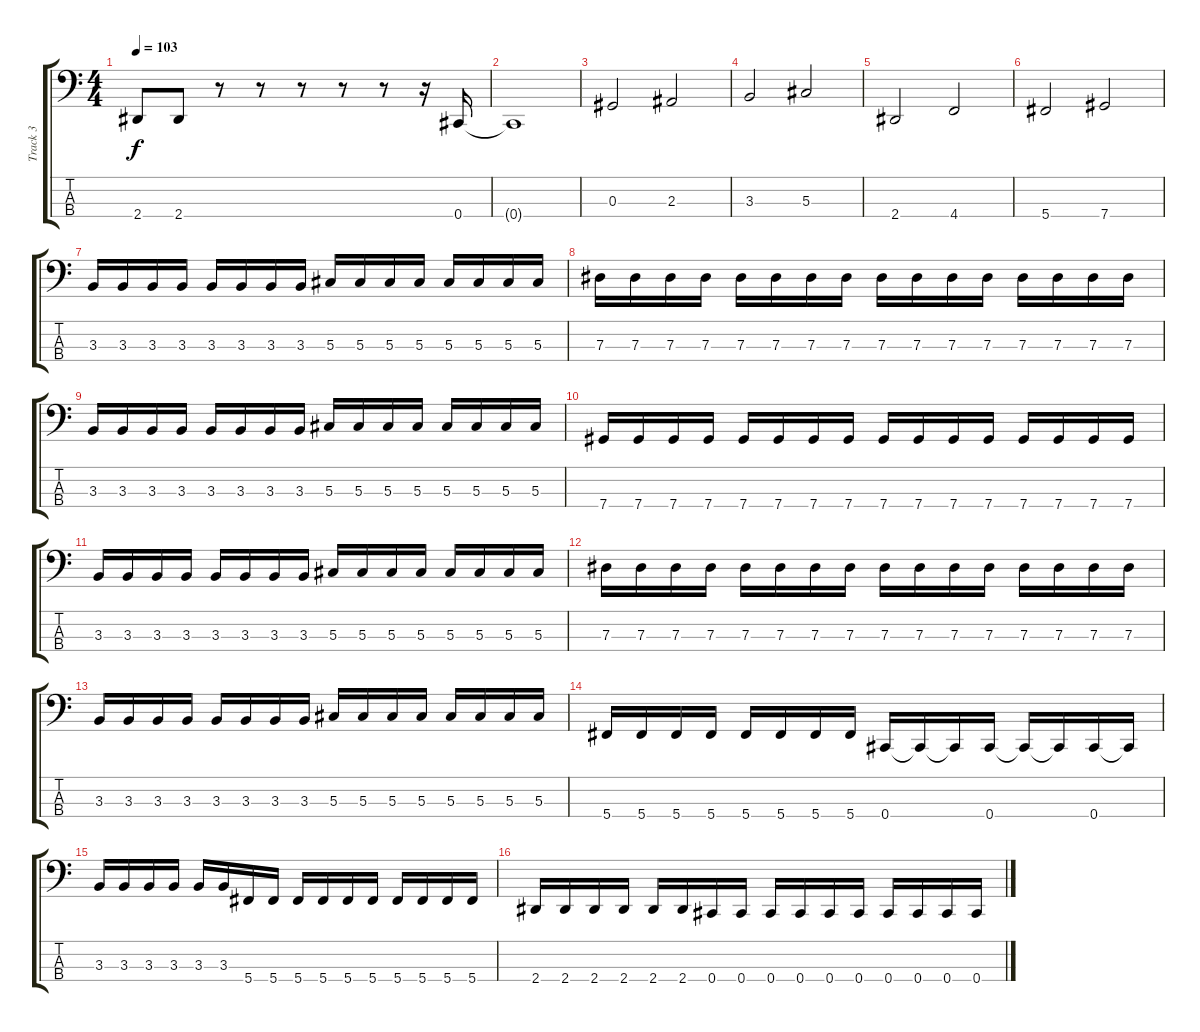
\track ("Track 3" "Track 3") {instrument electricbasspick}
\staff {score tabs}
\tuning (G2 Db2 Ab1 Db1) {hide}
\ts (4 4)
\tempo 103
\clef f4
\ks c
2.4{t}.8{dy f} 2.4.8 r.8 r.8 r.8 r.8 r.8 r.16 0.4.16 |
0.4{t}.1 |
0.3.2 2.3.2 |
3.3.2 5.3.2 |
2.4.2 4.4.2 |
5.4.2 7.4.2 |
3.3.16 3.3.16 3.3.16 3.3.16 3.3.16 3.3.16 3.3.16 3.3.16 5.3.16 5.3.16 5.3.16 5.3.16 5.3.16 5.3.16 5.3.16 5.3.16 |
7.3.16 7.3.16 7.3.16 7.3.16 7.3.16 7.3.16 7.3.16 7.3.16 7.3.16 7.3.16 7.3.16 7.3.16 7.3.16 7.3.16 7.3.16 7.3.16 |
3.3.16 3.3.16 3.3.16 3.3.16 3.3.16 3.3.16 3.3.16 3.3.16 5.3.16 5.3.16 5.3.16 5.3.16 5.3.16 5.3.16 5.3.16 5.3.16 |
7.4.16 7.4.16 7.4.16 7.4.16 7.4.16 7.4.16 7.4.16 7.4.16 7.4.16 7.4.16 7.4.16 7.4.16 7.4.16 7.4.16 7.4.16 7.4.16 |
3.3.16 3.3.16 3.3.16 3.3.16 3.3.16 3.3.16 3.3.16 3.3.16 5.3.16 5.3.16 5.3.16 5.3.16 5.3.16 5.3.16 5.3.16 5.3.16 |
7.3.16 7.3.16 7.3.16 7.3.16 7.3.16 7.3.16 7.3.16 7.3.16 7.3.16 7.3.16 7.3.16 7.3.16 7.3.16 7.3.16 7.3.16 7.3.16 |
3.3.16 3.3.16 3.3.16 3.3.16 3.3.16 3.3.16 3.3.16 3.3.16 5.3.16 5.3.16 5.3.16 5.3.16 5.3.16 5.3.16 5.3.16 5.3.16 |
5.4.16 5.4.16 5.4.16 5.4.16 5.4.16 5.4.16 5.4.16 5.4.16 0.4.16 0.4{t}.16 0.4{t}.16 0.4.16 0.4{t}.16 0.4{t}.16 0.4.16 0.4{t}.16 |
3.3.16 3.3.16 3.3.16 3.3.16 3.3.16 3.3.16 5.4.16 5.4.16 5.4.16 5.4.16 5.4.16 5.4.16 5.4.16 5.4.16 5.4.16 5.4.16 |
2.4.16 2.4.16 2.4.16 2.4.16 2.4.16 2.4.16 0.4.16 0.4.16 0.4.16 0.4.16 0.4.16 0.4.16 0.4.16 0.4.16 0.4.16 0.4.16
